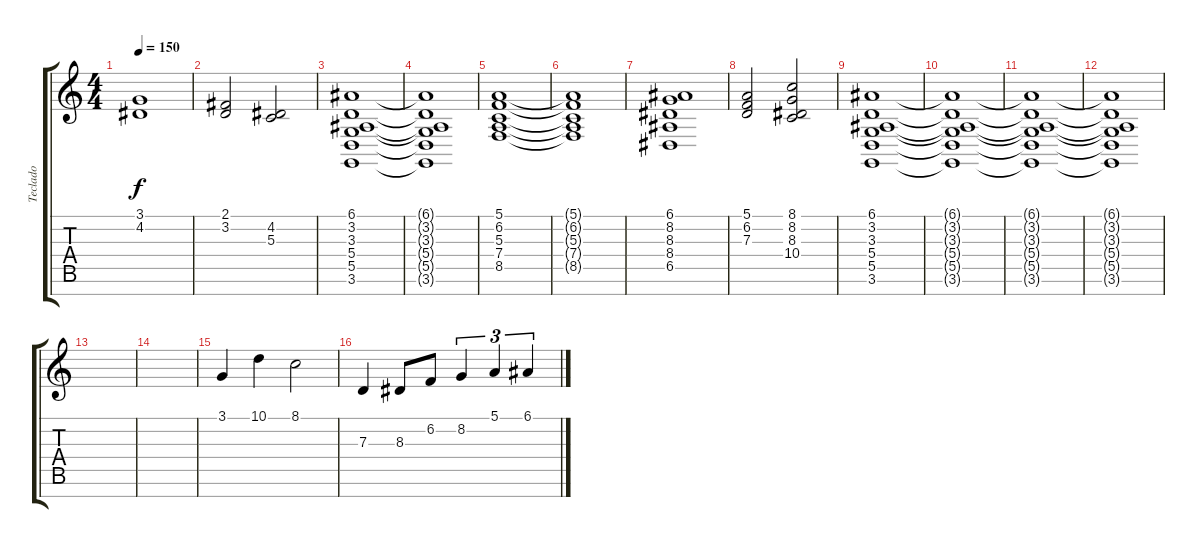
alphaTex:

\track ("Teclado" "Teclado") {instrument stringensemble1}
\staff {score tabs}
\tuning (E4 B3 G3 D3 A2 E2 B1) {hide}
\ts (4 4)
\tempo 150
\clef g2
\ks c
(3.1 4.2).1{dy f instrument choiraahs} |
(2.1 3.2).2 (4.2 5.3).2 |
(6.1 3.2 3.3 5.4 5.5 3.6).1{volume 14 instrument stringensemble1} |
(6.1{t} 3.2{t} 3.3{t} 5.4{t} 5.5{t} 3.6{t}).1 |
(5.1 6.2 5.3 7.4 8.5).1 |
(5.1{t} 6.2{t} 5.3{t} 7.4{t} 8.5{t}).1 |
(6.1 8.2 8.3 8.4 6.5).1 |
(5.1 6.2 7.3).2 (8.1 8.2 8.3 10.4).2 |
(6.1 3.2 3.3 5.4 5.5 3.6).1{volume 0} |
(6.1{t} 3.2{t} 3.3{t} 5.4{t} 5.5{t} 3.6{t}).1 |
(6.1{t} 3.2{t} 3.3{t} 5.4{t} 5.5{t} 3.6{t}).1 |
(6.1{t} 3.2{t} 3.3{t} 5.4{t} 5.5{t} 3.6{t}).1 |
|
|
3.1.4{volume 13 instrument flute} 10.1.4 8.1.2 |
7.3.4 8.3.8 6.2.8 8.2.4{tu (3 2)} 5.1.4{tu (3 2)} 6.1.4{tu (3 2)}
